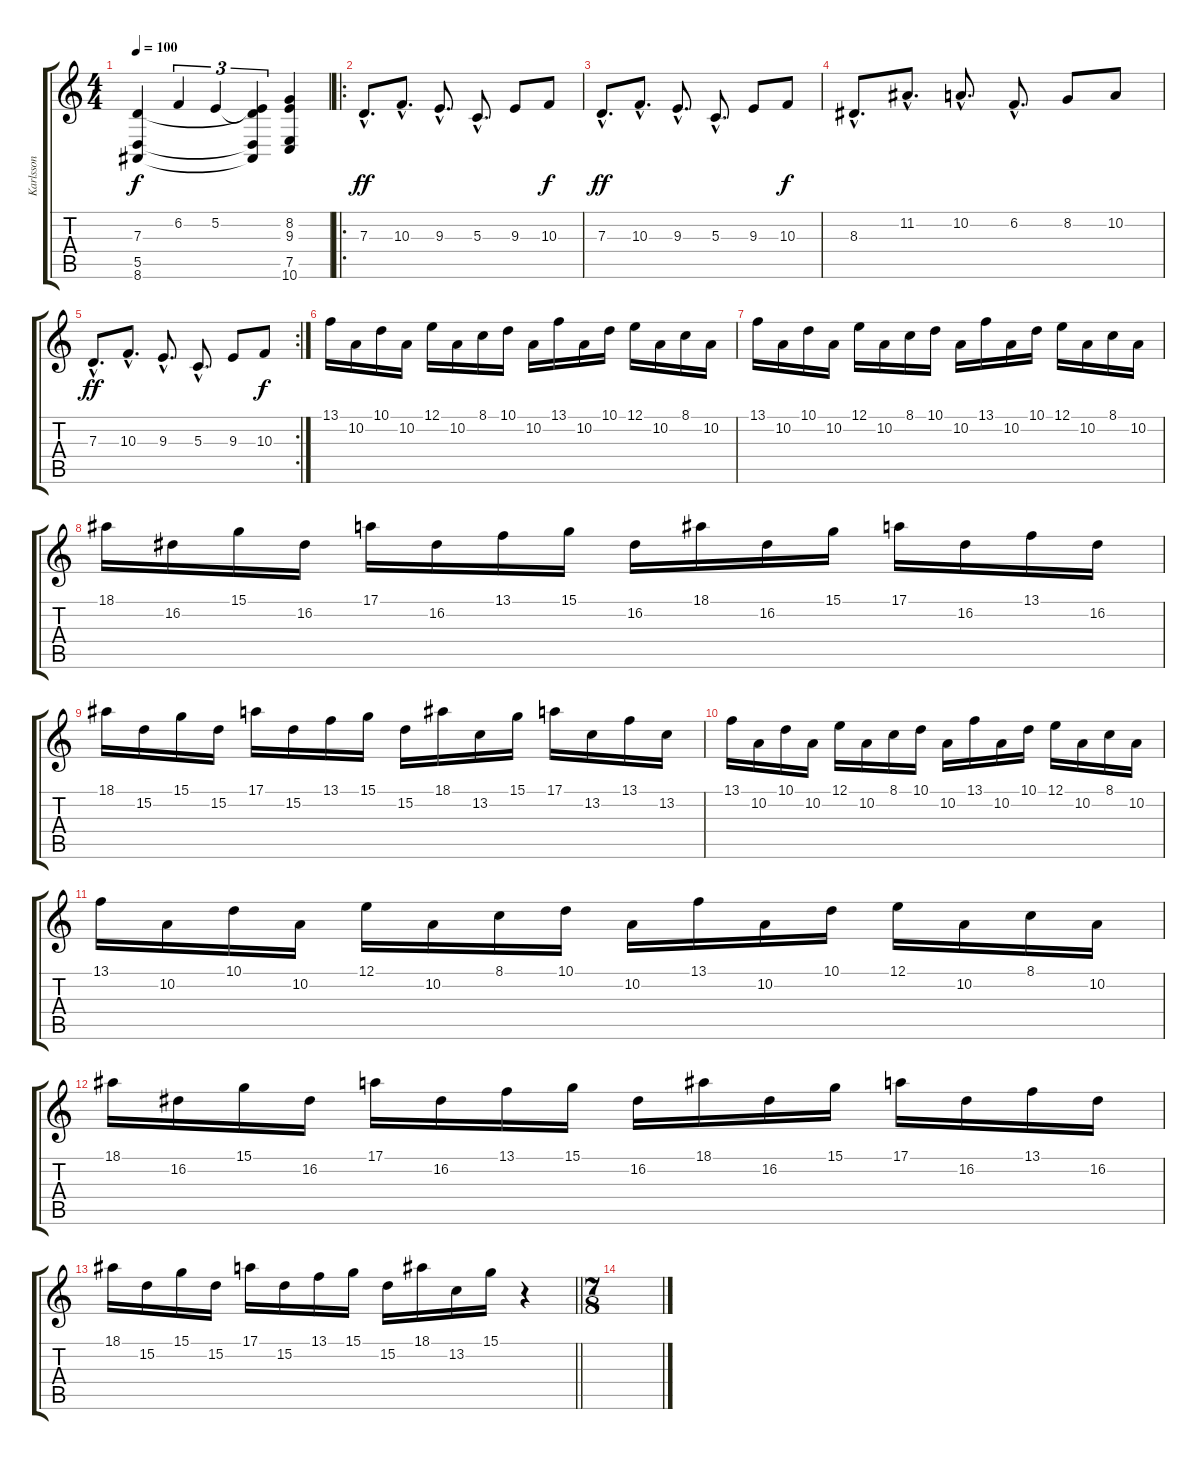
\track ("Karlsson" "Karlsson") {instrument stringensemble1}
\staff {score tabs}
\tuning (E4 B3 G3 D3 A2 D2) {hide}
\ts (4 4)
\tempo 100
\clef g2
\ks c
(7.3 5.5 8.6).4{dy f} 6.2.4{tu (3 2)} 5.2.4{tu (3 2)} (5.2{t} 7.3{t} 5.5{t} 8.6{t}).4{tu (3 2)} (8.2 9.3 7.5 10.6).4 |
\ro
7.3{hac}.8{d dy ff} 10.3{hac}.8{d} 9.3{hac}.8{d} 5.3{hac}.8{d} 9.3.8 10.3.8{dy f} |
7.3{hac}.8{d dy ff} 10.3{hac}.8{d} 9.3{hac}.8{d} 5.3{hac}.8{d} 9.3.8 10.3.8{dy f} |
8.3{hac}.8{d} 11.2{hac}.8{d} 10.2{hac}.8{d} 6.2{hac}.8{d} 8.2.8 10.2.8 |
\rc 2
7.3{hac}.8{d dy ff} 10.3{hac}.8{d} 9.3{hac}.8{d} 5.3{hac}.8{d} 9.3.8 10.3.8{dy f} |
13.1.16 10.2.16 10.1.16 10.2.16 12.1.16 10.2.16 8.1.16 10.1.16 10.2.16 13.1.16 10.2.16 10.1.16 12.1.16 10.2.16 8.1.16 10.2.16 |
13.1.16 10.2.16 10.1.16 10.2.16 12.1.16 10.2.16 8.1.16 10.1.16 10.2.16 13.1.16 10.2.16 10.1.16 12.1.16 10.2.16 8.1.16 10.2.16 |
18.1.16 16.2.16 15.1.16 16.2.16 17.1.16 16.2.16 13.1.16 15.1.16 16.2.16 18.1.16 16.2.16 15.1.16 17.1.16 16.2.16 13.1.16 16.2.16 |
18.1.16 15.2.16 15.1.16 15.2.16 17.1.16 15.2.16 13.1.16 15.1.16 15.2.16 18.1.16 13.2.16 15.1.16 17.1.16 13.2.16 13.1.16 13.2.16 |
13.1.16 10.2.16 10.1.16 10.2.16 12.1.16 10.2.16 8.1.16 10.1.16 10.2.16 13.1.16 10.2.16 10.1.16 12.1.16 10.2.16 8.1.16 10.2.16 |
13.1.16 10.2.16 10.1.16 10.2.16 12.1.16 10.2.16 8.1.16 10.1.16 10.2.16 13.1.16 10.2.16 10.1.16 12.1.16 10.2.16 8.1.16 10.2.16 |
18.1.16 16.2.16 15.1.16 16.2.16 17.1.16 16.2.16 13.1.16 15.1.16 16.2.16 18.1.16 16.2.16 15.1.16 17.1.16 16.2.16 13.1.16 16.2.16 |
\barLineRight lightlight
18.1.16 15.2.16 15.1.16 15.2.16 17.1.16 15.2.16 13.1.16 15.1.16 15.2.16 18.1.16 13.2.16 15.1.16 r.4 |
\ts (7 8)
